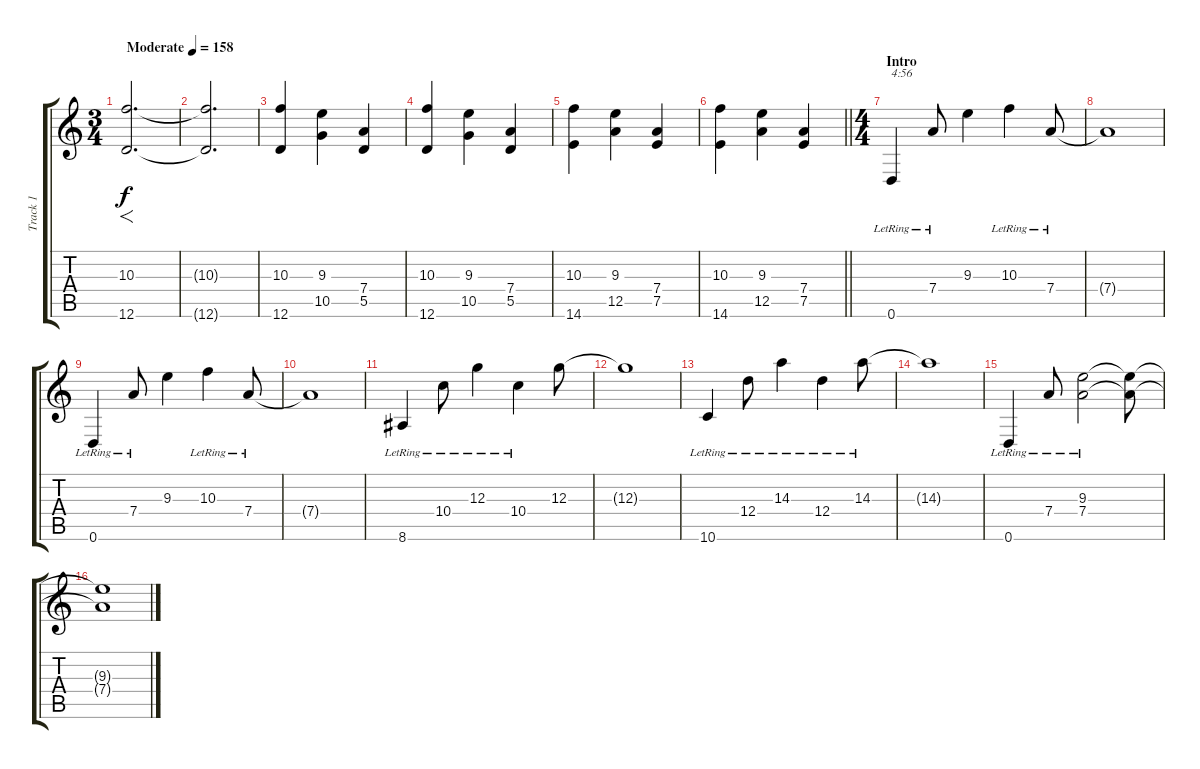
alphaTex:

\track ("Track 1" "Track 1") {instrument distortionguitar}
\staff {score tabs}
\tuning (E4 B3 G3 D3 A2 D2) {hide}
\ts (3 4)
\tempo (158 "Moderate")
\clef g2
\ks c
(10.3 12.6).2{f d dy f instrument distortionguitar} |
(10.3{t} 12.6{t}).2{d} |
(10.3 12.6).4{instrument acousticgrandpiano} (9.3 10.5).4 (7.4 5.5).4 |
(10.3 12.6).4 (9.3 10.5).4 (7.4 5.5).4 |
(10.3 14.6).4 (9.3 12.5).4 (7.4 7.5).4 |
\barLineRight lightlight
(10.3 14.6).4 (9.3 12.5).4 (7.4 7.5).4 |
\ts (4 4)
\section ("" "Intro")
0.6{lr}.4{txt "4:56" instrument distortionguitar} 7.4{lr}.8 9.3.4 10.3{lr}.4 7.4{lr}.8 |
7.4{t}.1 |
0.6{lr}.4 7.4{lr}.8 9.3.4 10.3{lr}.4 7.4{lr}.8 |
7.4{t}.1 |
8.6{lr}.4 10.4{lr}.8 12.3{lr}.4 10.4{lr}.4 12.3.8 |
12.3{t}.1 |
10.6{lr}.4 12.4{lr}.8 14.3{lr}.4 12.4{lr}.4 14.3{lr}.8 |
14.3{t}.1 |
0.6{lr}.4 7.4{lr}.8 (9.3{lr} 7.4{lr}).2 (9.3{t} 7.4{t}).8 |
(9.3{t} 7.4{t}).1
